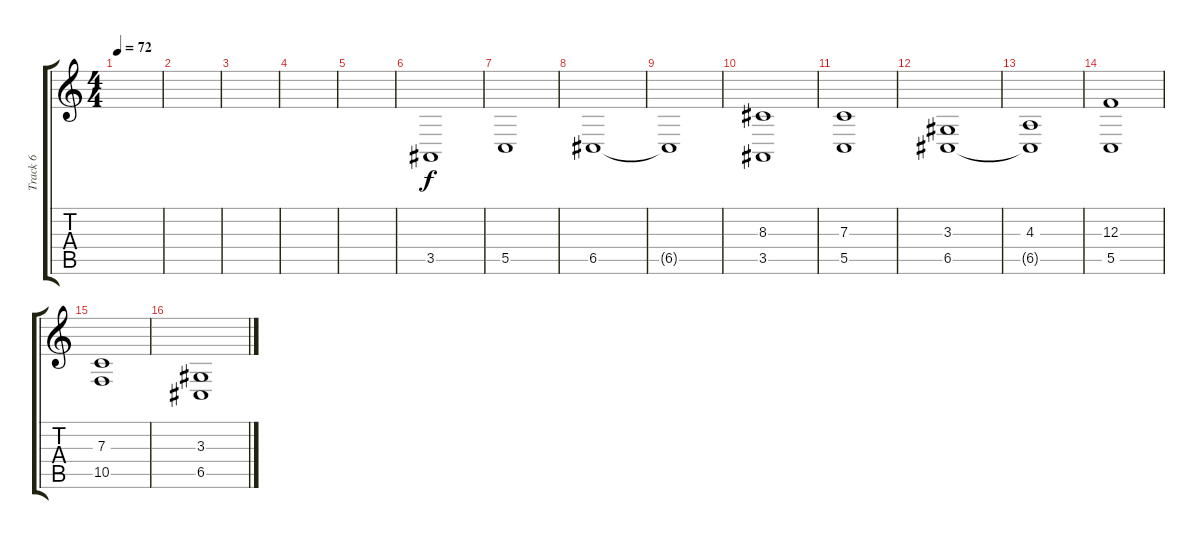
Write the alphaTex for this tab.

\track ("Track 6" "Track 6") {instrument stringensemble1}
\staff {score tabs}
\tuning (D4 A3 F3 C3 G2 C2) {hide}
\ts (4 4)
\tempo 72
\clef g2
\ks c
|
|
|
|
|
3.5.1 |
5.5.1 |
6.5.1 |
6.5{t}.1 |
(8.3 3.5).1 |
(7.3 5.5).1 |
(3.3 6.5).1 |
(4.3 6.5{t}).1 |
(12.3 5.5).1 |
(7.3 10.5).1 |
(3.3 6.5).1
